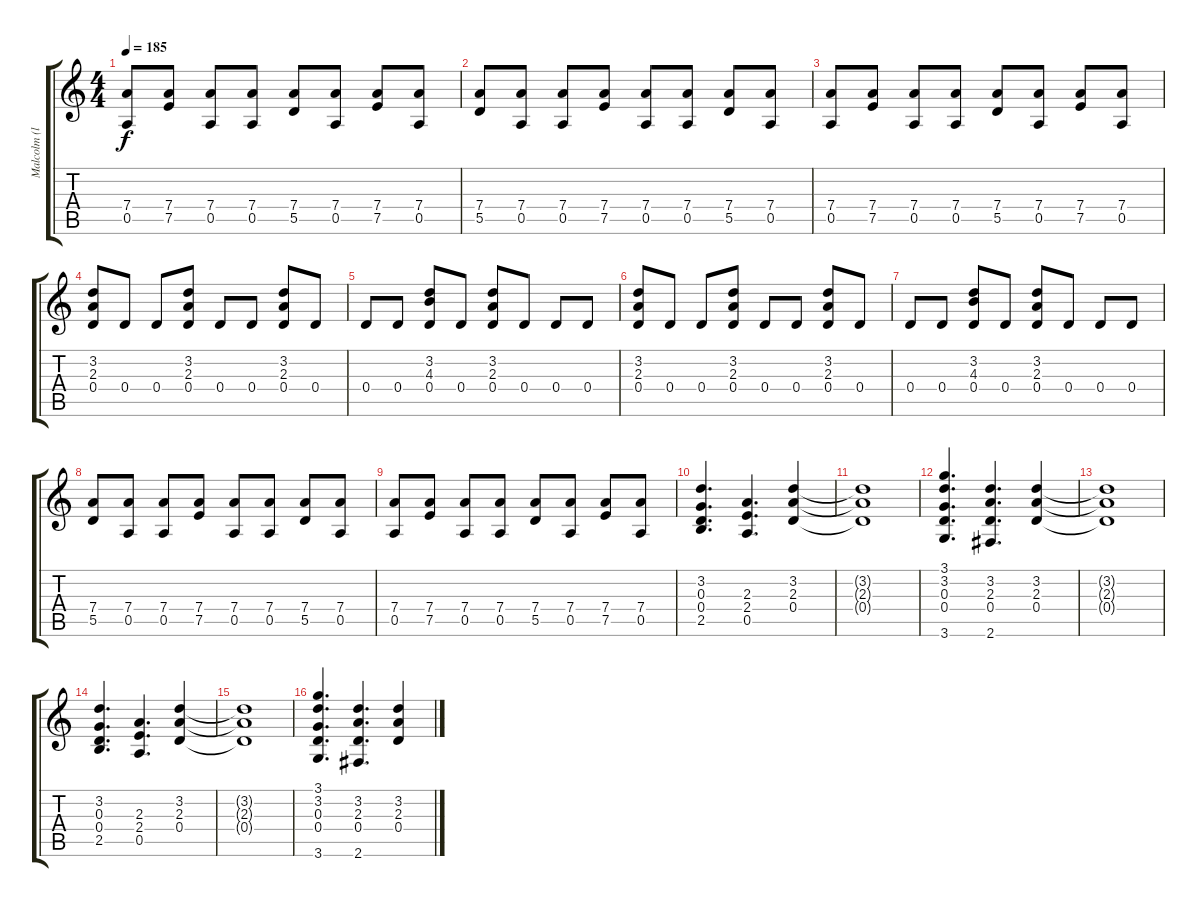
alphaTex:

\track ("Malcolm (live)" "Malcolm (l") {instrument overdrivenguitar}
\staff {score tabs}
\tuning (E4 B3 G3 D3 A2 E2) {hide}
\ts (4 4)
\tempo 185
\clef g2
\ks c
(7.4 0.5).8{dy f} (7.4 7.5).8 (7.4 0.5).8 (7.4 0.5).8 (7.4 5.5).8 (7.4 0.5).8 (7.4 7.5).8 (7.4 0.5).8 |
(7.4 5.5).8 (7.4 0.5).8 (7.4 0.5).8 (7.4 7.5).8 (7.4 0.5).8 (7.4 0.5).8 (7.4 5.5).8 (7.4 0.5).8 |
(7.4 0.5).8 (7.4 7.5).8 (7.4 0.5).8 (7.4 0.5).8 (7.4 5.5).8 (7.4 0.5).8 (7.4 7.5).8 (7.4 0.5).8 |
(3.2 2.3 0.4).8 0.4.8 0.4.8 (3.2 2.3 0.4).8 0.4.8 0.4.8 (3.2 2.3 0.4).8 0.4.8 |
0.4.8 0.4.8 (3.2 4.3 0.4).8 0.4.8 (3.2 2.3 0.4).8 0.4.8 0.4.8 0.4.8 |
(3.2 2.3 0.4).8 0.4.8 0.4.8 (3.2 2.3 0.4).8 0.4.8 0.4.8 (3.2 2.3 0.4).8 0.4.8 |
0.4.8 0.4.8 (3.2 4.3 0.4).8 0.4.8 (3.2 2.3 0.4).8 0.4.8 0.4.8 0.4.8 |
(7.4 5.5).8 (7.4 0.5).8 (7.4 0.5).8 (7.4 7.5).8 (7.4 0.5).8 (7.4 0.5).8 (7.4 5.5).8 (7.4 0.5).8 |
(7.4 0.5).8 (7.4 7.5).8 (7.4 0.5).8 (7.4 0.5).8 (7.4 5.5).8 (7.4 0.5).8 (7.4 7.5).8 (7.4 0.5).8 |
(3.2 0.3 0.4 2.5).4{d} (2.3 2.4 0.5).4{d} (3.2 2.3 0.4).4 |
(3.2{t} 2.3{t} 0.4{t}).1 |
(3.1 3.2 0.3 0.4 3.6).4{d} (3.2 2.3 0.4 2.6).4{d} (3.2 2.3 0.4).4 |
(3.2{t} 2.3{t} 0.4{t}).1 |
(3.2 0.3 0.4 2.5).4{d} (2.3 2.4 0.5).4{d} (3.2 2.3 0.4).4 |
(3.2{t} 2.3{t} 0.4{t}).1 |
(3.1 3.2 0.3 0.4 3.6).4{d} (3.2 2.3 0.4 2.6).4{d} (3.2 2.3 0.4).4
